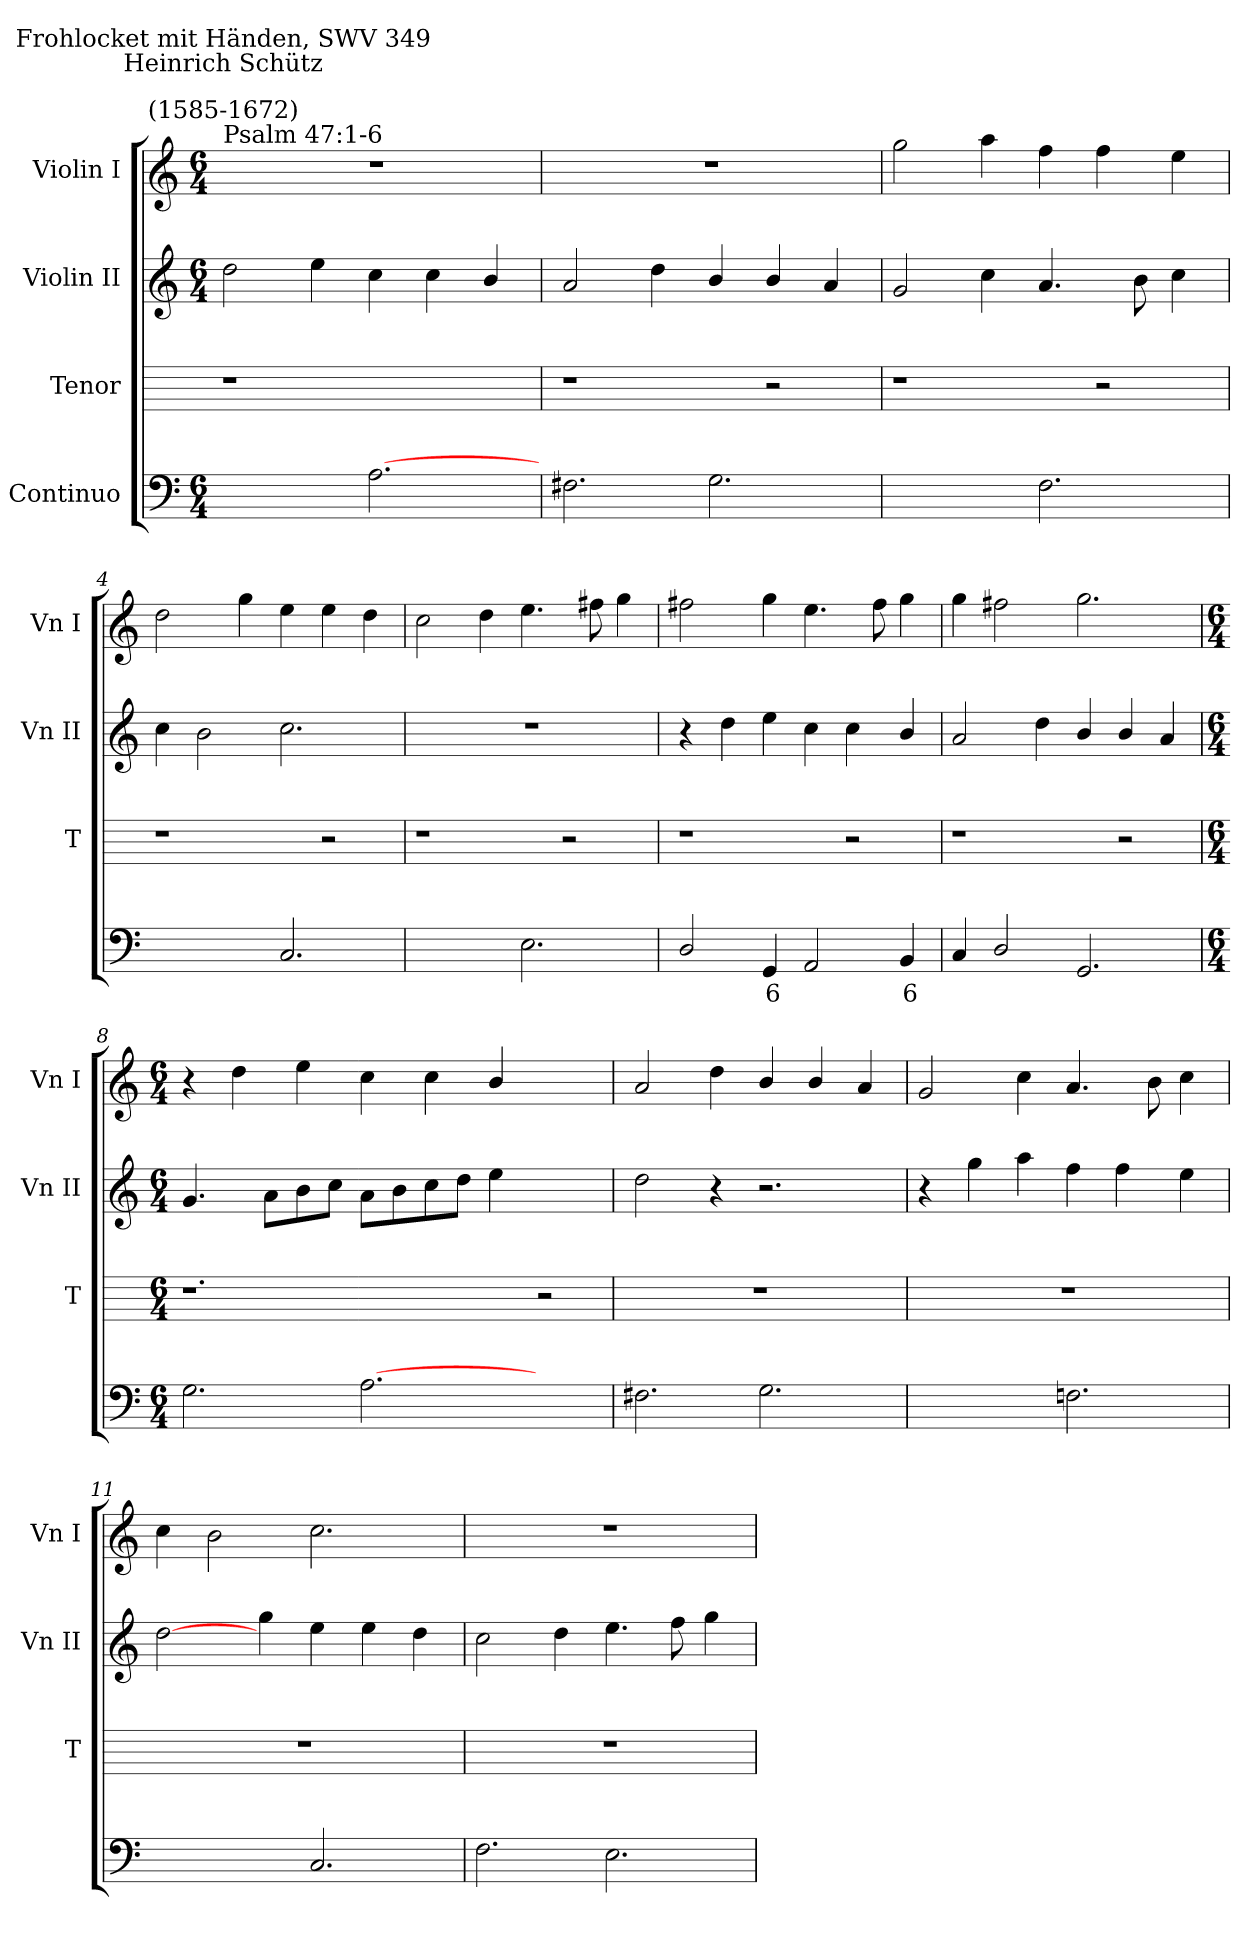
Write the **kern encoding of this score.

**kern	**text	**kern	**kern	**kern
*part4	*part4	*part3	*part2	*part1
*staff4	*staff4	*staff3	*staff2	*staff1
*I"Continuo	*	*I"Tenor	*I"Violin II	*I"Violin I
*	*	*I'T	*I'Vn II	*I'Vn I
*clefF4	*	*	*clefG2	*clefG2
*k[]	*	*	*k[]	*k[]
*C:	*	*	*C:	*C:
*M6/4	*	*	*M6/4	*M6/4
=1	=1	=1	=1	=1
!	!	!	!	!LO:TX:a:t=Psalm 47&colon;1-6
!	!	!	!	!LO:TX:a:cj:t=Heinrich Schütz\n\n(1585-1672)
!	!	!	!	!LO:TX:a:cj:t=Frohlocket mit Händen, SWV 349
!	!LO:LY:b	!	!	!LO:N:vis=1
[2Gyy	5	1r	2dd	1.r
!	!LO:LY:b	!	!	!
4Gyy]	6	.	4ee	.
[2.A	.	.	4cc	.
.	.	2ryy	4cc	.
.	.	.	4b/	.
=2	=2	=2	=2	=2
!	!	!	!	!LO:N:vis=1
2.F#X	.	1r	2a	1.r
.	.	.	4dd	.
2.G	.	.	4b/	.
.	.	2r	4b/	.
.	.	.	4a	.
=3	=3	=3	=3	=3
!	!LO:LY:b	!	!	!
[2Eyy	5	1r	2g	2gg
!	!LO:LY:b	!	!	!
4Eyy]	6	.	4cc	4aa
2.F	.	.	4.a	4ff
.	.	2r	.	4ff
.	.	.	8b	.
.	.	.	4cc	4ee
=4	=4	=4	=4	=4
!	!LO:LY:b	!	!	!
[4Gyy	4	1r	4cc	2dd
!	!LO:LY:b	!	!	!
2Gyy]	3	.	2b	.
.	.	.	.	4gg
2.C	.	.	2.cc	4ee
.	.	2r	.	4ee
.	.	.	.	4dd
=5	=5	=5	=5	=5
!	!LO:LY:b	!	!LO:N:vis=1	!
[2Fyy	5	1r	1.r	2cc
!	!LO:LY:b	!	!	!
4Fyy]	6	.	.	4dd
2.E	.	.	.	4.ee
.	.	2r	.	.
.	.	.	.	8ff#X
.	.	.	.	4gg
=6	=6	=6	=6	=6
2D/	.	1r	4r	2ff#X
.	.	.	4dd	.
!	!LO:LY:b	!	!	!
4GG	6	.	4ee	4gg
2AA	.	.	4cc	4.ee
.	.	2r	4cc	.
.	.	.	.	8ff#
!	!LO:LY:b	!	!	!
4BB	6	.	4b/	4gg
=7	=7	=7	=7	=7
4C	.	1r	2a	4gg
2D/	.	.	.	2ff#X
.	.	.	4dd	.
2.GG	.	.	4b/	2.gg
.	.	2r	4b/	.
.	.	.	4a	.
!!LO:LB:g=z
=8	=8	=8	=8	=8
*M6/4	*	*M6/4	*M6/4	*M6/4
2.G	.	1.r	4.g	4r
.	.	.	.	4dd
.	.	.	8aL	.
.	.	.	8b	4ee
.	.	.	8ccJ	.
[2.A	.	.	8aL	4cc
.	.	.	8b	.
.	.	.	8cc	4cc
.	.	.	8ddJ	.
.	.	.	4ee	4b/
2ryy	.	2r	2ryy	2ryy
=9	=9	=9	=9	=9
2.F#X	.	1.r	2dd	2a
.	.	.	4r	4dd
2.G	.	.	2.r	4b/
.	.	.	.	4b/
.	.	.	.	4a
=10	=10	=10	=10	=10
!	!LO:LY:b	!	!	!
[2Eyy	5	1.r	4r	2g
.	.	.	4gg	.
!	!LO:LY:b	!	!	!
4Eyy]	6	.	4aa	4cc
2.Fn	.	.	4ff	4.a
.	.	.	4ff	.
.	.	.	.	8b
.	.	.	4ee	4cc
=11	=11	=11	=11	=11
!	!LO:LY:b	!	!	!
[4Gyy	4	1.r	[2dd	4cc
!	!LO:LY:b	!	!	!
2Gyy]	3	.	.	2b
.	.	.	4gg	.
2.C	.	.	4ee	2.cc
.	.	.	4ee	.
.	.	.	4dd	.
=12	=12	=12	=12	=12
!	!	!	!	!LO:N:vis=1
2.F	.	1.r	2cc	1.r
.	.	.	4dd	.
2.E	.	.	4.ee	.
.	.	.	8ff	.
.	.	.	4gg	.
=	=	=	=	=
*-	*-	*-	*-	*-
